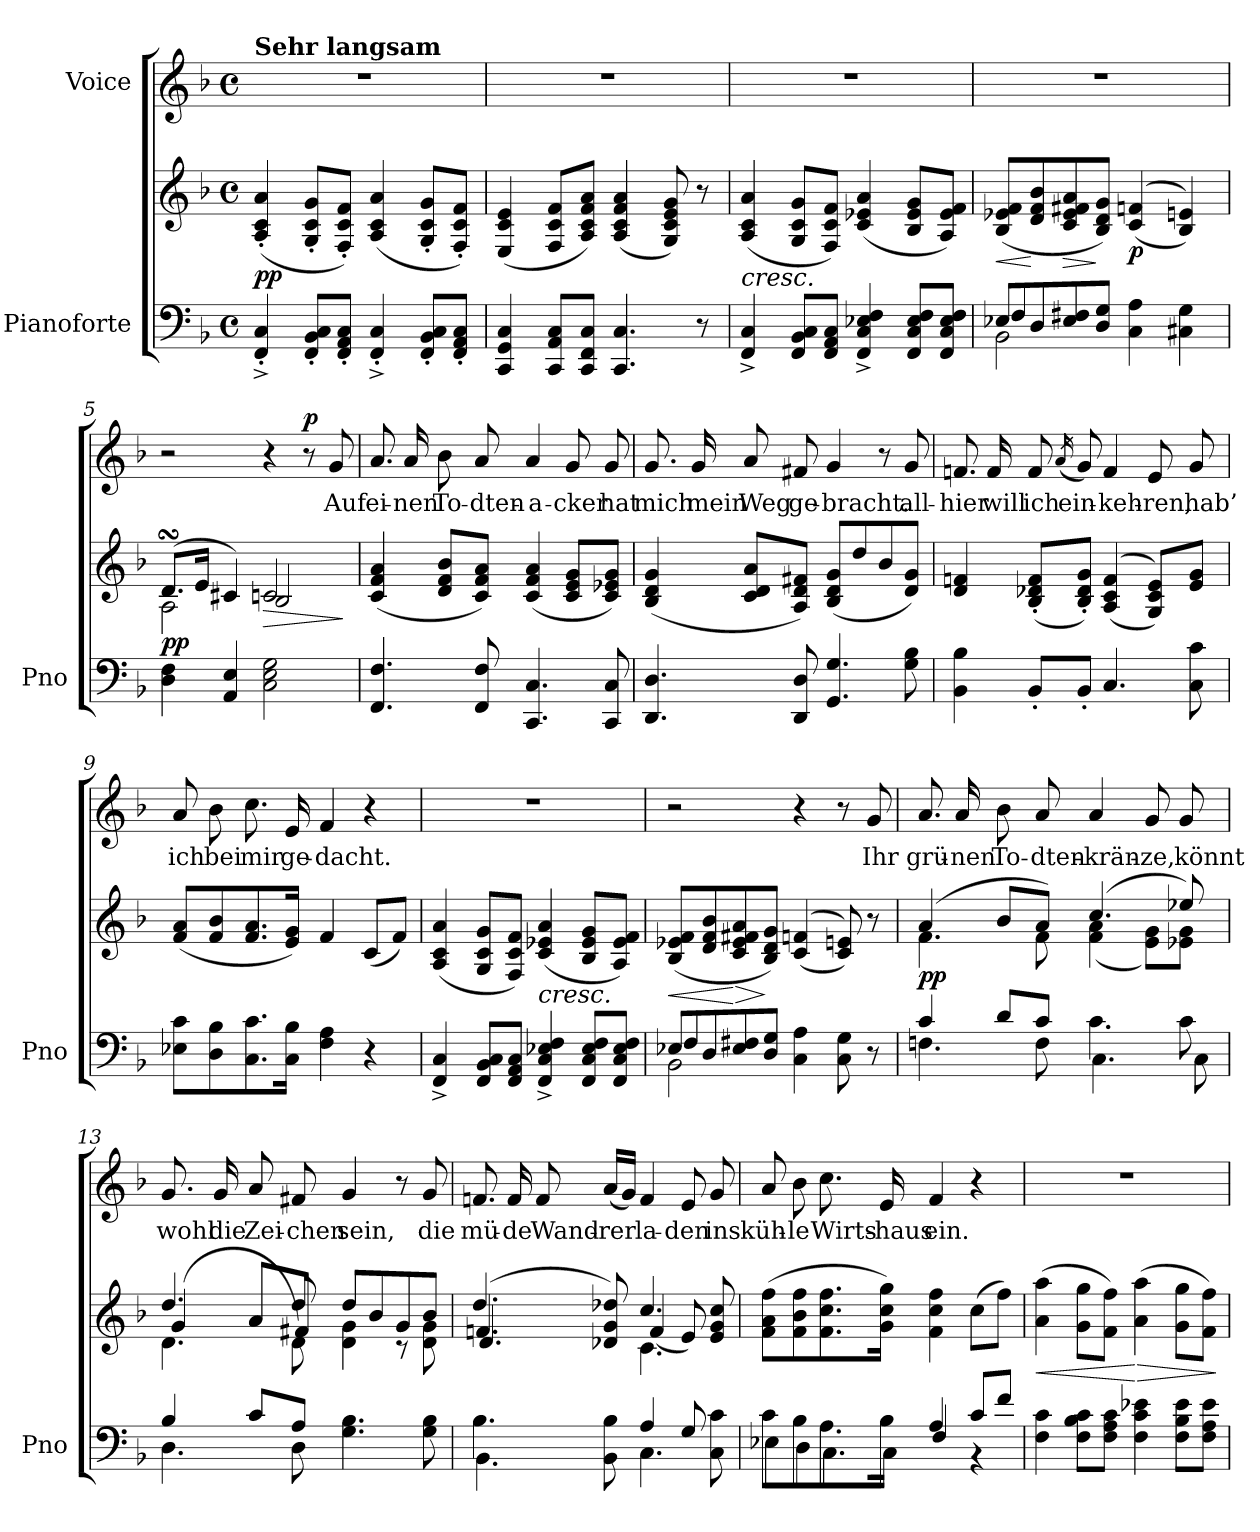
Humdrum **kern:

**kern	**kern	**dynam	**kern	**text	**dynam
*part2	*part2	*part2	*part1	*part1	*part1
*staff3	*staff2	*staff2/3	*staff1	*staff1	*staff1
*I"Pianoforte	*	*	*I"Voice	*	*
*I'Pno	*	*	*	*	*
*clefF4	*clefG2	*	*clefG2	*	*
*k[b-]	*k[b-]	*	*k[b-]	*	*
*M4/4	*M4/4	*	*M4/4	*	*
*met(c)	*met(c)	*	*met(c)	*	*
*MM30	*MM30	*	*MM30	*	*
=1	=1	=1	=1	=1	=1
!	!	!	!LO:TX:B:t=Sehr langsam	!	!
!	!	!LO:DY:b	!	!	!
4FF/'^ 4C/'^	(<4A/' 4c/' 4a/'	pp	1r	.	.
8FF/' 8BB-/' 8C/'L	8G/' 8c/' 8g/'L	.	.	.	.
8FF/' 8AA/' 8C/'J	8F/' 8c/' 8f/'J)	.	.	.	.
4FF/'^ 4C/'^	(<4A/ 4c/ 4a/	.	.	.	.
8FF/' 8BB-/' 8C/'L	8G/' 8c/' 8g/'L	.	.	.	.
8FF/' 8AA/' 8C/'J	8F/' 8c/' 8f/'J)	.	.	.	.
=2	=2	=2	=2	=2	=2
4CC/ 4GG/ 4C/	(<4E/ 4c/ 4e/	.	1r	.	.
8CC/ 8AA/ 8C/L	8F/ 8c/ 8f/L	.	.	.	.
8CC/ 8FF/ 8C/J	8A/ 8c/ 8f/ 8a/J)	.	.	.	.
4.CC/ 4.C/	(<4A/ 4c/ 4f/ 4a/	.	.	.	.
.	8G/ 8c/ 8e/ 8g/)	.	.	.	.
8r	8r	.	.	.	.
=3	=3	=3	=3	=3	=3
!	!LO:TX:b:i:t=cresc.	!	!	!	!
4FF/^ 4C/^	(<4A/ 4c/ 4a/	.	1r	.	.
8FF/ 8BB-/ 8C/L	8G/ 8c/ 8g/L	.	.	.	.
8FF/ 8AA/ 8C/J	8F/ 8c/ 8f/J)	.	.	.	.
4FF/^ 4C/^ 4E-X/^ 4F/^	(<4c/ 4e-X/ 4a/	.	.	.	.
8FF/ 8C/ 8E-/ 8F/L	8B-/ 8e-/ 8g/L	.	.	.	.
8FF/ 8C/ 8E-/ 8F/J	8A/ 8e-/ 8f/J)	.	.	.	.
=4	=4	=4	=4	=4	=4
*^	*	*	*	*	*
*	*^	*	*	*	*	*
!	!	!	!	!LO:HP:b	!	!	!
8E-X/L	2BB-\	4F/	(<8B-/ 8e-X/ 8f/L	<	1r	.	.
8D/	.	.	8d/ 8f/ 8b-/	[	.	.	.
!	!	!	!	!LO:HP:b	!	!	!
8E-/ 8F#X/	.	4rAAAyy	8c/ 8e-/ 8f#X/ 8a/	>	.	.	.
8D/ 8G/J	.	.	8B-/ 8d/ 8g/J)	]	.	.	.
!	!	!	!	!LO:DY:b	!	!	!
4C\ 4A\	2rBByy	2rAAAyy	(<(<4c/ 4fn/	p	.	.	.
4C#X\ 4G\	.	.	4B-/ 4en/))	.	.	.	.
*v	*v	*v	*	*	*	*	*
!!LO:LB:g=z
=5	=5	=5	=5	=5	=5
*	*^	*	*	*	*
!	!	!	!LO:DY:a=2	!	!	!
4D\ 4F\	(>8.dsSSS/L	2A\	pp	2r	.	.
.	16e/Jk	.	.	.	.	.
4AA/ 4E/	4c#X/)	.	.	.	.	.
!	!	!	!LO:HP:b	!	!	!
2C\ 2E\ 2G\	2cn/	2B-/	>	4r	.	.
!	!	!	!	!	!	!LO:DY:a
.	.	.	.	8r	.	p
!	!	!	!	!	!LO:LY:b	!
.	.	.	.	8g/	Auf	.
*	*v	*v	*	*	*	*
.	.	]	.	.	.
=6	=6	=6	=6	=6	=6
!	!	!	!	!LO:LY:b	!
4.FF/ 4.F/	(<4c/ 4f/ 4a/	.	8.a/	ei-	.
!	!	!	!	!LO:LY:b	!
.	.	.	16a/	-nen	.
!	!	!	!	!LO:LY:b	!
.	8d/ 8f/ 8b-/L	.	8b-\	To-	.
!	!	!	!	!LO:LY:b	!
8FF/ 8F/	8c/ 8f/ 8a/J)	.	8a/	-dten-	.
!	!	!	!	!LO:LY:b	!
4.CC/ 4.C/	(<4c/ 4f/ 4a/	.	4a/	-a-	.
!	!	!	!	!LO:LY:b	!
.	8c/ 8e/ 8g/L	.	8g/	-cker	.
!	!	!	!	!LO:LY:b	!
8CC/ 8C/	8c/ 8e-X/ 8g/J)	.	8g/	hat	.
=7	=7	=7	=7	=7	=7
!	!	!	!	!LO:LY:b	!
4.DD/ 4.D/	(<4B-/ 4d/ 4g/	.	8.g/	mich	.
!	!	!	!	!LO:LY:b	!
.	.	.	16g/	mein	.
!	!	!	!	!LO:LY:b	!
.	8c/ 8d/ 8a/L	.	8a/	Weg	.
!	!	!	!	!LO:LY:b	!
8DD/ 8D/	8A/ 8d/ 8f#X/J)	.	8f#X/	ge-	.
!	!	!	!	!LO:LY:b	!
4.GG/ 4.G/	(<8B-/ 8d/ 8g/L	.	4g/	-bracht.	.
.	8dd/	.	.	.	.
.	8b-/	.	8r	.	.
!	!	!	!	!LO:LY:b	!
8G\ 8B-\	8d/ 8g/J)	.	8g/	all-	.
!!LO:LB:g=z
=8	=8	=8	=8	=8	=8
!	!	!	!	!LO:LY:b	!
4BB-\ 4B-\	4d/ 4fn/	.	8.fn/	-hier	.
!	!	!	!	!LO:LY:b	!
.	.	.	16f/	will	.
!	!	!	!	!LO:LY:b	!
8BB-'/L	(<8B-/' 8d-X/' 8f/'L	.	8f/	ich	.
.	.	.	(<16qa/	.	.
!	!	!	!	!LO:LY:b	!
8BB-'/J	8B-/' 8d-/' 8g/'J)	.	8g/)	ein-	.
!	!	!	!	!LO:LY:b	!
4.C/	(<(>4A/ 4c/ 4f/	.	4f/	-keh-	.
!	!	!	!	!LO:LY:b	!
.	8G/ 8c/ 8e/L))	.	8e/	-ren,	.
!	!	!	!	!LO:LY:b	!
8C\ 8c\	8e/ 8g/J	.	8g/	hab’	.
=9	=9	=9	=9	=9	=9
!	!	!	!	!LO:LY:b	!
8E-X\ 8c\L	(<8f/ 8a/L	.	8a/	ich	.
!	!	!	!	!LO:LY:b	!
8D\ 8B-\	8f/ 8b-/	.	8b-\	bei	.
!	!	!	!	!LO:LY:b	!
8.C\ 8.c\	8.f/ 8.a/	.	8.cc\	mir	.
!	!	!	!	!LO:LY:b	!
16C\ 16B-\Jk	16e/ 16g/Jk)	.	16e/	ge-	.
!	!	!	!	!LO:LY:b	!
4F\ 4A\	4f/	.	4f/	-dacht.	.
4r	(<8c/L	.	4r	.	.
.	8f/J)	.	.	.	.
=10	=10	=10	=10	=10	=10
4FF/^ 4C/^	(<4A/ 4c/ 4a/	.	1r	.	.
8FF/ 8BB-/ 8C/L	8G/ 8c/ 8g/L	.	.	.	.
8FF/ 8AA/ 8C/J	8F/ 8c/ 8f/J)	.	.	.	.
!	!LO:TX:b:i:t=cresc.	!	!	!	!
4FF/^ 4C/^ 4E-X/^ 4F/^	(<4c/ 4e-X/ 4a/	.	.	.	.
8FF/ 8C/ 8E-/ 8F/L	8B-/ 8e-/ 8g/L	.	.	.	.
8FF/ 8C/ 8E-/ 8F/J	8A/ 8e-/ 8f/J)	.	.	.	.
!!LO:LB:g=z
=11	=11	=11	=11	=11	=11
*^	*	*	*	*	*
*	*^	*	*	*	*	*
!	!	!	!	!LO:HP:b	!	!	!
8E-X/L	2BB-\	4F/	(<8B-/ 8e-X/ 8f/L	<	2r	.	.
8D/	.	.	8d/ 8f/ 8b-/	.	.	.	.
!	!	!	!	!LO:HP:n=1:b	!	!	!
8E-/ 8F#X/	.	4rAAAyy	8c/ 8e-/ 8f#X/ 8a/	[ >	.	.	.
8D/ 8G/J	.	.	8B-/ 8d/ 8g/J)	]	.	.	.
4C\ 4A\	2rBByy	2rAAAyy	(<(<4c/ 4fn/	.	4r	.	.
8C\ 8G\	.	.	8c/ 8en/))	.	8r	.	.
!	!	!	!	!	!	!LO:LY:b	!
8r	.	.	8r	.	8g/	Ihr	.
*	*v	*v	*	*	*	*	*
=12	=12	=12	=12	=12	=12	=12
*	*	*^	*	*	*	*
!	!	!	!	!LO:DY:b	!	!LO:LY:b	!
4c/	4.Fn\	(>4a/	4.f\	pp	8.a/	grü-	.
!	!	!	!	!	!	!LO:LY:b	!
.	.	.	.	.	16a/	-nen	.
!	!	!	!	!	!	!LO:LY:b	!
8d/L	.	8b-/L	.	.	8b-\	To-	.
!	!	!	!	!	!	!LO:LY:b	!
8c/J	8F\	8a/J)	8f\	.	8a/	-dten-	.
!	!	!	!	!	!	!LO:LY:b	!
4.c\	4.C\	(>4.cc/	(<4f\ 4a\	.	4a/	-krän-	.
!	!	!	!	!	!	!LO:LY:b	!
.	.	.	8e\ 8g\L)	.	8g/	-ze,	.
!	!	!	!	!	!	!LO:LY:b	!
8c\	8C\	8ee-X/)	8e-X\ 8g\J	.	8g/	könnt	.
=13	=13	=13	=13	=13	=13	=13	=13
*	*	*	*^	*	*	*	*
!	!	!	!	!	!	!	!LO:LY:b	!
4B-/	4.D\	4.dd/	(<4g/	4.d\	.	8.g/	wohl	.
!	!	!	!	!	!	!	!LO:LY:b	!
.	.	.	.	.	.	16g/	die	.
!	!	!	!	!	!	!	!LO:LY:b	!
8c/L	.	.	8a/L	.	.	8a/	Zei-	.
!	!	!	!	!	!	!	!LO:LY:b	!
8A/J	8D\	8dd/	8f#X/J	8d\)	.	8f#X/	-chen	.
!	!	!	!	!	!	!	!LO:LY:b	!
4.G\ 4.B-\	2ryy	8dd/L	4d\ 4g\	2ryy	.	4g/	sein,	.
.	.	8b-/	.	.	.	.	.	.
.	.	8g/	8r	.	.	8r	.	.
!	!	!	!	!	!	!	!LO:LY:b	!
8G\ 8B-\	.	8b-/J	8d\ 8g\	.	.	8g/	die	.
!!LO:PB:g=z
=14	=14	=14	=14	=14	=14	=14	=14	=14
!	!	!	!	!	!	!	!LO:LY:b	!
4.B-\	4.BB-\	(>4.dd/	4.fn/	4.d/	.	8.fn/	mü-	.
!	!	!	!	!	!	!	!LO:LY:b	!
.	.	.	.	.	.	16f/	-de	.
!	!	!	!	!	!	!	!LO:LY:b	!
.	.	.	.	.	.	8f/	Wand-	.
!	!	!	!	!	!	!	!LO:LY:b	!
8BB-\ 8B-\	8ryy	8d-X/ 8g/ 8dd-X/)	8reyy	8rDyy	.	(<16a/LL	-rer	.
.	.	.	.	.	.	16g/JJ)	.	.
!	!	!	!	!	!	!	!LO:LY:b	!
4A/	4.C\	4.cc/	(>4f/	4.c\	.	4f/	la-	.
!	!	!	!	!	!	!	!LO:LY:b	!
8G/	.	.	8e/)	.	.	8e/	-den	.
!	!	!	!	!	!	!	!LO:LY:b	!
8C\ 8c\	8ryy	8e/ 8g/ 8cc/	8rcyy	8rBByy	.	8g/	ins	.
=15	=15	=15	=15	=15	=15	=15	=15	=15
!	!	!	!	!	!	!	!LO:LY:b	!
*	*	*v	*v	*v	*	*	*	*
8c\L	8E-X\L	(>8f\ 8a\ 8ff\L	.	8a/	küh-	.
!	!	!	!	!	!LO:LY:b	!
8B-\	8D\	8f\ 8b-\ 8ff\	.	8b-\	-le	.
!	!	!	!	!	!LO:LY:b	!
8.A\	8.C\	8.f\ 8.cc\ 8.ff\	.	8.cc\	Wirts-	.
!	!	!	!	!	!LO:LY:b	!
16B-\Jk	16C\Jk	16g\ 16cc\ 16gg\Jk)	.	16e/	-haus	.
!	!	!	!	!	!LO:LY:b	!
4A/	4F/	4f\ 4cc\ 4ff\	.	4f/	ein.	.
8c/L	4r	(>8cc\L	.	4r	.	.
8f/J	.	8ff\J)	.	.	.	.
*v	*v	*	*	*	*	*
=16	=16	=16	=16	=16	=16
!	!	!LO:HP:b	!	!	!
4F\ 4c\	(>4a\ 4aa\	<	1r	.	.
8F\ 8B-\ 8c\L	8g\ 8gg\L	.	.	.	.
8F\ 8A\ 8c\J	8f\ 8ff\J)	.	.	.	.
!	!	!LO:HP:n=1:b	!	!	!
4F\ 4c\ 4e-X\	(>4a\ 4aa\	[ >	.	.	.
8F\ 8B-\ 8e-\L	8g\ 8gg\L	.	.	.	.
8F\ 8A\ 8e-\J	8f\ 8ff\J)	.	.	.	.
.	.	]	.	.	.
=	=	=	=	=	=
*-	*-	*-	*-	*-	*-
